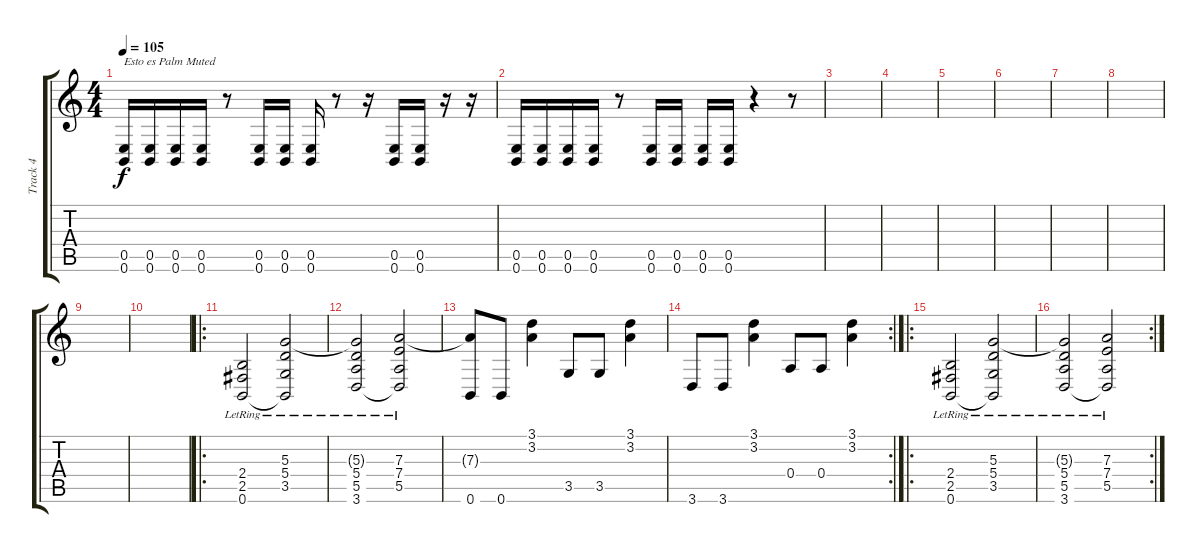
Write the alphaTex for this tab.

\track ("Track 4" "Track 4") {instrument overdrivenguitar}
\staff {score tabs}
\tuning (B3 Gb3 D3 A2 E2 B1) {hide}
\ts (4 4)
\tempo 105
\clef g2
\ks c
(0.5 0.6).16{txt "Esto es Palm Muted" dy f} (0.5 0.6).16 (0.5 0.6).16 (0.5 0.6).16 r.8 (0.5 0.6).16 (0.5 0.6).16 (0.5 0.6).16 r.8 r.16 (0.5 0.6).16 (0.5 0.6).16 r.16 r.16 |
(0.5 0.6).16 (0.5 0.6).16 (0.5 0.6).16 (0.5 0.6).16 r.8 (0.5 0.6).16 (0.5 0.6).16 (0.5 0.6).16 (0.5 0.6).16 r.4 r.8 |
|
|
|
|
|
|
|
|
\ro
(2.4{lr} 2.5{lr} 0.6{lr}).2{volume 15 instrument distortionguitar} (5.3{lr} 5.4{lr} 3.5{lr} 0.6{t}).2 |
(5.3{t} 5.4{lr} 5.5{lr} 3.6{lr}).2 (7.3{lr} 7.4{lr} 5.5{lr} 3.6{t}).2 |
(7.3{t} 0.6).8 0.6.8 (3.1 3.2).4 3.5.8 3.5.8 (3.1 3.2).4 |
\rc 2
3.6.8 3.6.8 (3.1 3.2).4 0.4.8 0.4.8 (3.1 3.2).4 |
\ro
(2.4{lr} 2.5{lr} 0.6{lr}).2{volume 15 instrument distortionguitar} (5.3{lr} 5.4{lr} 3.5{lr} 0.6{t}).2 |
\rc 2
(5.3{t} 5.4{lr} 5.5{lr} 3.6{lr}).2 (7.3{lr} 7.4{lr} 5.5{lr} 3.6{t}).2
